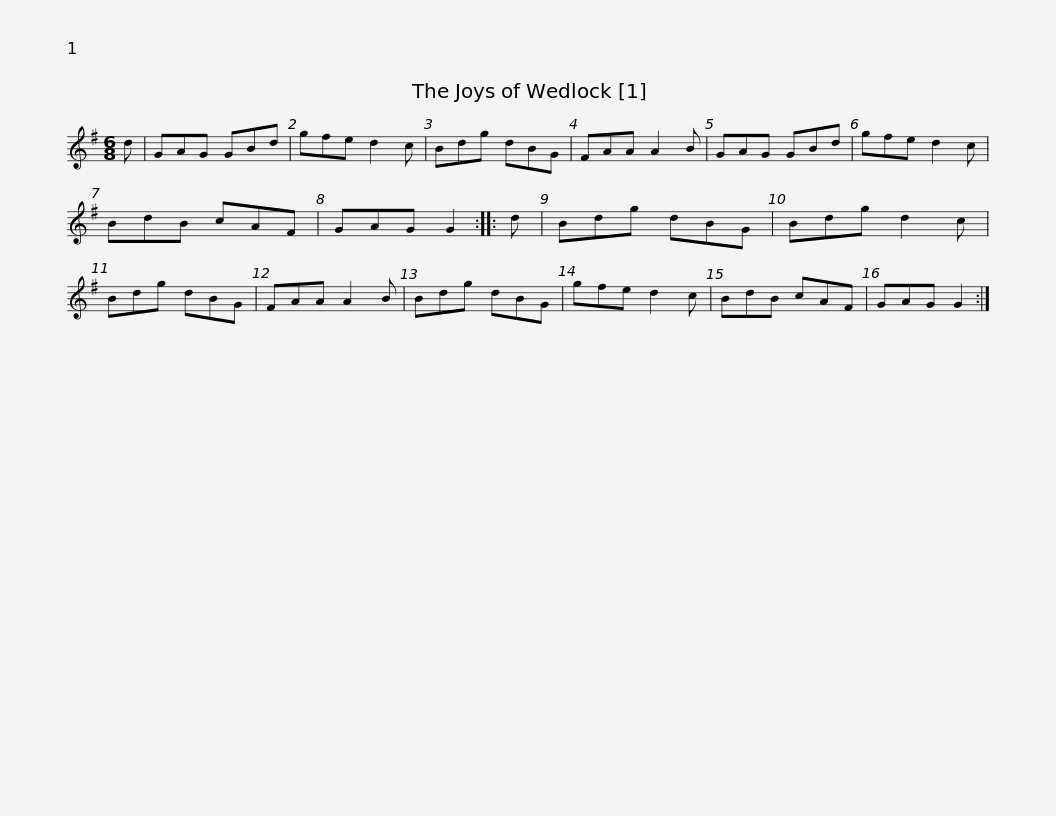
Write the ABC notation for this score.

X:1
L:1/8
M:6/8
I:linebreak $
K:G
V:1 treble
V:1
 d | GAG GBd | gfe d2 c | Bdg dBG | FAA A2 B | %5
 GAG GBd | gfe d2 c | BdB cAF | GAG G2 ::$ d | %10
 Bdg dBG | Bdg d2 c | Bdg dBG | FAA A2 B | Bdg dBG | %15
 gfe d2 c | BdB cAF |$ GAG G2 :| %18
